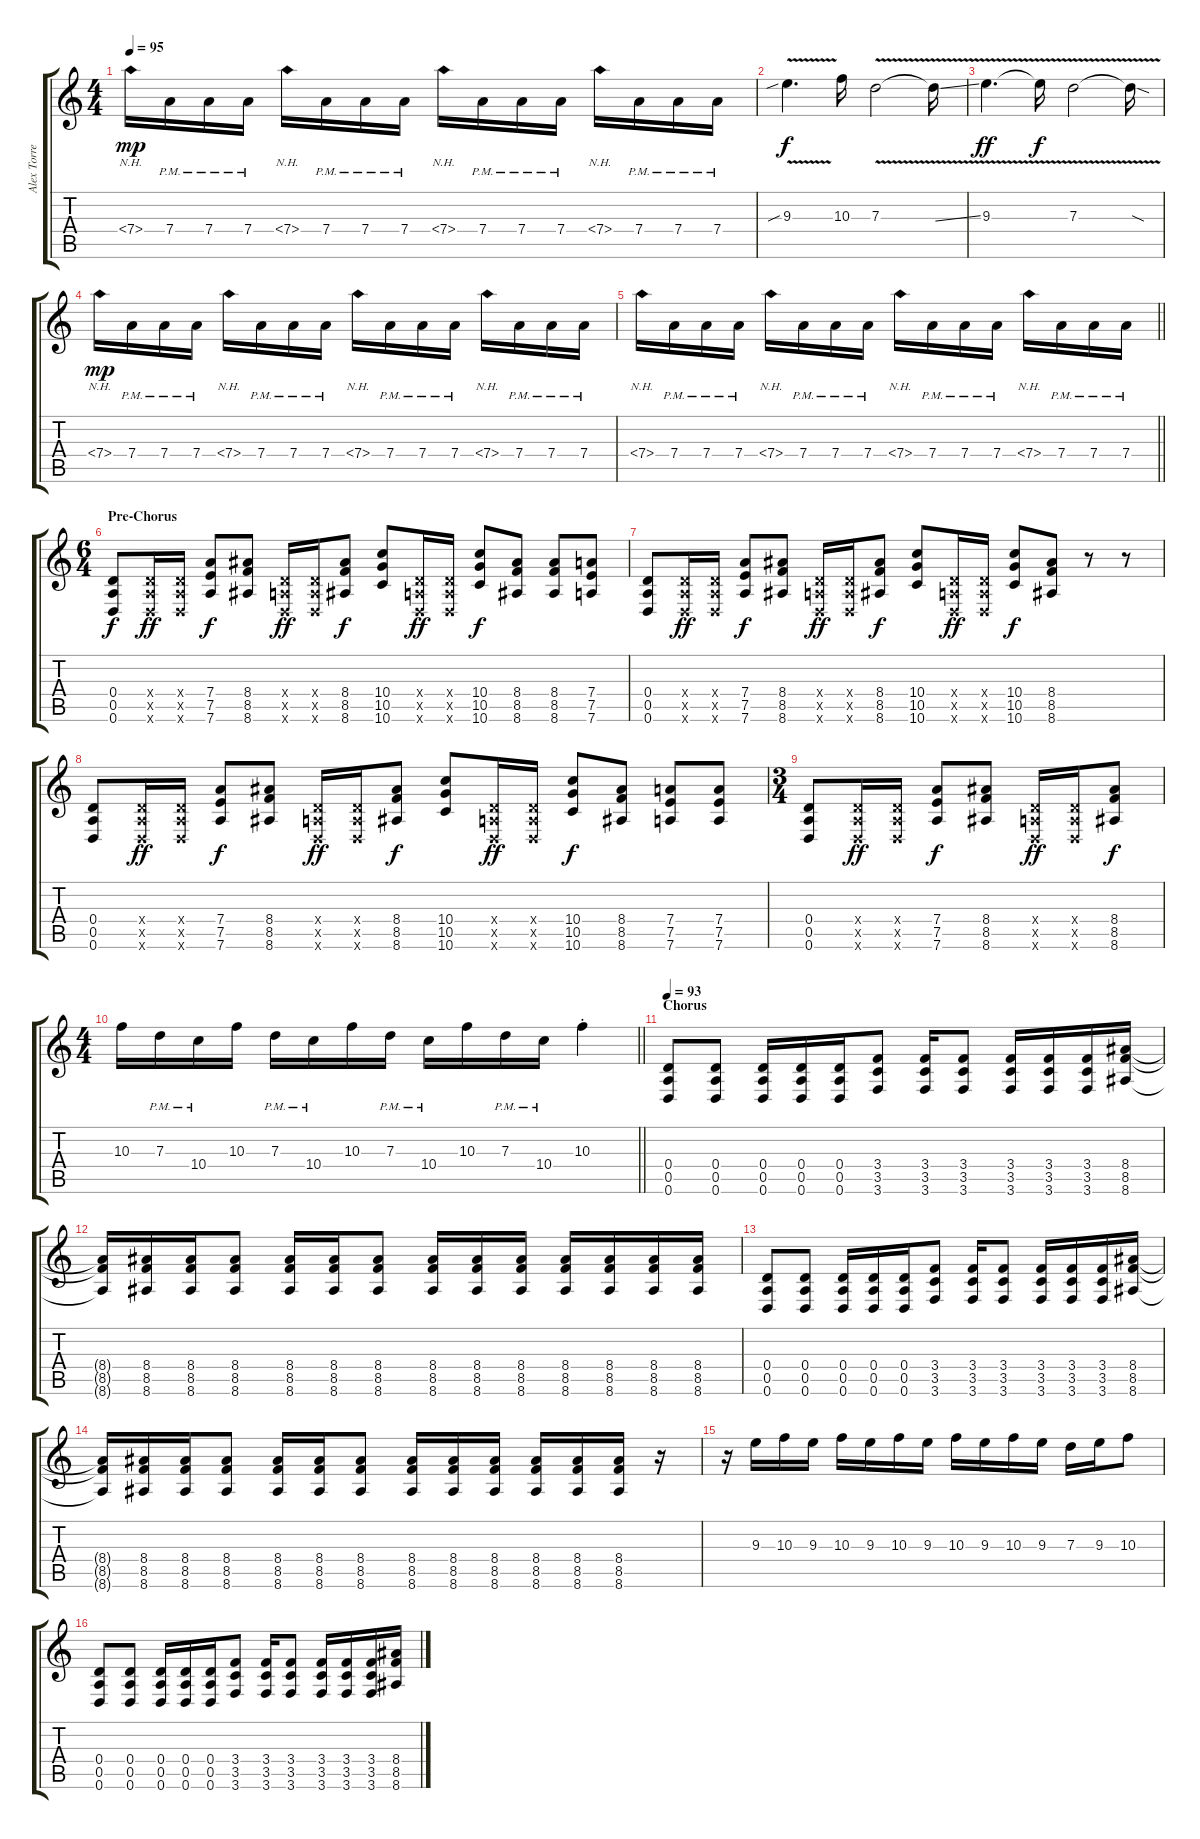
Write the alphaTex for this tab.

\track ("Alex Torres [Guitar]" "Alex Torre") {instrument distortionguitar}
\staff {score tabs}
\tuning (E4 B3 G3 D3 A2 D2) {hide}
\ts (4 4)
\tempo 95
\clef g2
\ks c
7.4{nh}.16{dy mp} 7.4{pm}.16 7.4{pm}.16 7.4{pm}.16 7.4{nh}.16 7.4{pm}.16 7.4{pm}.16 7.4{pm}.16 7.4{nh}.16 7.4{pm}.16 7.4{pm}.16 7.4{pm}.16 7.4{nh}.16 7.4{pm}.16 7.4{pm}.16 7.4{pm}.16 |
9.3{v sib}.4{d dy f} 10.3.16 7.3{v}.2 7.3{ss t}.16 |
9.3{v}.4{d dy ff} 9.3{t}.16{dy f} 7.3{v}.2 7.3{sod t}.16 |
7.4{nh}.16{dy mp} 7.4{pm}.16 7.4{pm}.16 7.4{pm}.16 7.4{nh}.16 7.4{pm}.16 7.4{pm}.16 7.4{pm}.16 7.4{nh}.16 7.4{pm}.16 7.4{pm}.16 7.4{pm}.16 7.4{nh}.16 7.4{pm}.16 7.4{pm}.16 7.4{pm}.16 |
\barLineRight lightlight
7.4{nh}.16 7.4{pm}.16 7.4{pm}.16 7.4{pm}.16 7.4{nh}.16 7.4{pm}.16 7.4{pm}.16 7.4{pm}.16 7.4{nh}.16 7.4{pm}.16 7.4{pm}.16 7.4{pm}.16 7.4{nh}.16 7.4{pm}.16 7.4{pm}.16 7.4{pm}.16 |
\ts (6 4)
\section ("" "Pre-Chorus")
(0.4 0.5 0.6).8{dy f} (0.4{x} 0.5{x} 0.6{x}).16{dy ff} (0.4{x} 0.5{x} 0.6{x}).16 (7.4 7.5 7.6).8{dy f} (8.4 8.5 8.6).8 (0.4{x} 0.5{x} 0.6{x}).16{dy ff} (0.4{x} 0.5{x} 0.6{x}).16 (8.4 8.5 8.6).8{dy f} (10.4 10.5 10.6).8 (0.4{x} 0.5{x} 0.6{x}).16{dy ff} (0.4{x} 0.5{x} 0.6{x}).16 (10.4 10.5 10.6).8{dy f} (8.4 8.5 8.6).8 (8.4 8.5 8.6).8 (7.4 7.5 7.6).8 |
(0.4 0.5 0.6).8 (0.4{x} 0.5{x} 0.6{x}).16{dy ff} (0.4{x} 0.5{x} 0.6{x}).16 (7.4 7.5 7.6).8{dy f} (8.4 8.5 8.6).8 (0.4{x} 0.5{x} 0.6{x}).16{dy ff} (0.4{x} 0.5{x} 0.6{x}).16 (8.4 8.5 8.6).8{dy f} (10.4 10.5 10.6).8 (0.4{x} 0.5{x} 0.6{x}).16{dy ff} (0.4{x} 0.5{x} 0.6{x}).16 (10.4 10.5 10.6).8{dy f} (8.4 8.5 8.6).8 r.8 r.8 |
(0.4 0.5 0.6).8 (0.4{x} 0.5{x} 0.6{x}).16{dy ff} (0.4{x} 0.5{x} 0.6{x}).16 (7.4 7.5 7.6).8{dy f} (8.4 8.5 8.6).8 (0.4{x} 0.5{x} 0.6{x}).16{dy ff} (0.4{x} 0.5{x} 0.6{x}).16 (8.4 8.5 8.6).8{dy f} (10.4 10.5 10.6).8 (0.4{x} 0.5{x} 0.6{x}).16{dy ff} (0.4{x} 0.5{x} 0.6{x}).16 (10.4 10.5 10.6).8{dy f} (8.4 8.5 8.6).8 (7.4 7.5 7.6).8 (7.4 7.5 7.6).8 |
\ts (3 4)
(0.4 0.5 0.6).8 (0.4{x} 0.5{x} 0.6{x}).16{dy ff} (0.4{x} 0.5{x} 0.6{x}).16 (7.4 7.5 7.6).8{dy f} (8.4 8.5 8.6).8 (0.4{x} 0.5{x} 0.6{x}).16{dy ff} (0.4{x} 0.5{x} 0.6{x}).16 (8.4 8.5 8.6).8{dy f} |
\ts (4 4)
\barLineRight lightlight
10.3.16 7.3{pm}.16 10.4{pm}.16 10.3.16 7.3{pm}.16 10.4{pm}.16 10.3.16 7.3{pm}.16 10.4{pm}.16 10.3.16 7.3{pm}.16 10.4{pm}.16 10.3{st}.4 |
\section ("" "Chorus")
\tempo 93
(0.4 0.5 0.6).8 (0.4 0.5 0.6).8 (0.4 0.5 0.6).16 (0.4 0.5 0.6).16 (0.4 0.5 0.6).16 (3.4 3.5 3.6).8 (3.4 3.5 3.6).16 (3.4 3.5 3.6).8 (3.4 3.5 3.6).16 (3.4 3.5 3.6).16 (3.4 3.5 3.6).16 (8.4 8.5 8.6).16 |
(8.4{t} 8.5{t} 8.6{t}).16 (8.4 8.5 8.6).16 (8.4 8.5 8.6).16 (8.4 8.5 8.6).8 (8.4 8.5 8.6).16 (8.4 8.5 8.6).16 (8.4 8.5 8.6).8 (8.4 8.5 8.6).16 (8.4 8.5 8.6).16 (8.4 8.5 8.6).16 (8.4 8.5 8.6).16 (8.4 8.5 8.6).16 (8.4 8.5 8.6).16 (8.4 8.5 8.6).16 |
(0.4 0.5 0.6).8 (0.4 0.5 0.6).8 (0.4 0.5 0.6).16 (0.4 0.5 0.6).16 (0.4 0.5 0.6).16 (3.4 3.5 3.6).8 (3.4 3.5 3.6).16 (3.4 3.5 3.6).8 (3.4 3.5 3.6).16 (3.4 3.5 3.6).16 (3.4 3.5 3.6).16 (8.4 8.5 8.6).16 |
(8.4{t} 8.5{t} 8.6{t}).16 (8.4 8.5 8.6).16 (8.4 8.5 8.6).16 (8.4 8.5 8.6).8 (8.4 8.5 8.6).16 (8.4 8.5 8.6).16 (8.4 8.5 8.6).8 (8.4 8.5 8.6).16 (8.4 8.5 8.6).16 (8.4 8.5 8.6).16 (8.4 8.5 8.6).16 (8.4 8.5 8.6).16 (8.4 8.5 8.6).16 r.16 |
r.16 9.3.16 10.3.16 9.3.16 10.3.16 9.3.16 10.3.16 9.3.16 10.3.16 9.3.16 10.3.16 9.3.16 7.3.16 9.3.16 10.3.8 |
(0.4 0.5 0.6).8 (0.4 0.5 0.6).8 (0.4 0.5 0.6).16 (0.4 0.5 0.6).16 (0.4 0.5 0.6).16 (3.4 3.5 3.6).8 (3.4 3.5 3.6).16 (3.4 3.5 3.6).8 (3.4 3.5 3.6).16 (3.4 3.5 3.6).16 (3.4 3.5 3.6).16 (8.4 8.5 8.6).16
